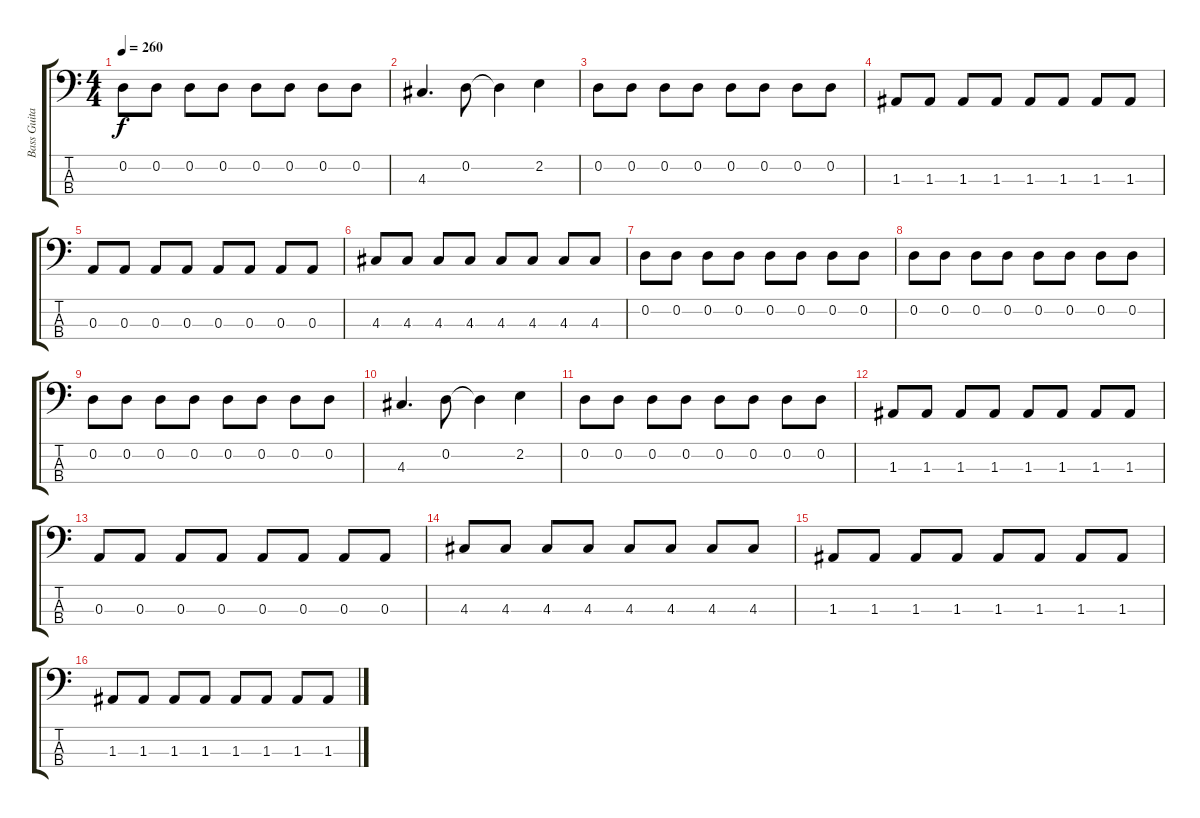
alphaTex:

\track ("Bass Guitar" "Bass Guita") {instrument electricbassfinger}
\staff {score tabs}
\tuning (G2 D2 A1 E1) {hide}
\ts (4 4)
\tempo 260
\clef f4
\ks c
0.2.8{dy f} 0.2.8 0.2.8 0.2.8 0.2.8 0.2.8 0.2.8 0.2.8 |
4.3.4{d} 0.2.8 0.2{t}.4 2.2.4 |
0.2.8 0.2.8 0.2.8 0.2.8 0.2.8 0.2.8 0.2.8 0.2.8 |
1.3.8 1.3.8 1.3.8 1.3.8 1.3.8 1.3.8 1.3.8 1.3.8 |
0.3.8 0.3.8 0.3.8 0.3.8 0.3.8 0.3.8 0.3.8 0.3.8 |
4.3.8 4.3.8 4.3.8 4.3.8 4.3.8 4.3.8 4.3.8 4.3.8 |
0.2.8 0.2.8 0.2.8 0.2.8 0.2.8 0.2.8 0.2.8 0.2.8 |
0.2.8 0.2.8 0.2.8 0.2.8 0.2.8 0.2.8 0.2.8 0.2.8 |
0.2.8 0.2.8 0.2.8 0.2.8 0.2.8 0.2.8 0.2.8 0.2.8 |
4.3.4{d} 0.2.8 0.2{t}.4 2.2.4 |
0.2.8 0.2.8 0.2.8 0.2.8 0.2.8 0.2.8 0.2.8 0.2.8 |
1.3.8 1.3.8 1.3.8 1.3.8 1.3.8 1.3.8 1.3.8 1.3.8 |
0.3.8 0.3.8 0.3.8 0.3.8 0.3.8 0.3.8 0.3.8 0.3.8 |
4.3.8 4.3.8 4.3.8 4.3.8 4.3.8 4.3.8 4.3.8 4.3.8 |
1.3.8 1.3.8 1.3.8 1.3.8 1.3.8 1.3.8 1.3.8 1.3.8 |
1.3.8 1.3.8 1.3.8 1.3.8 1.3.8 1.3.8 1.3.8 1.3.8
